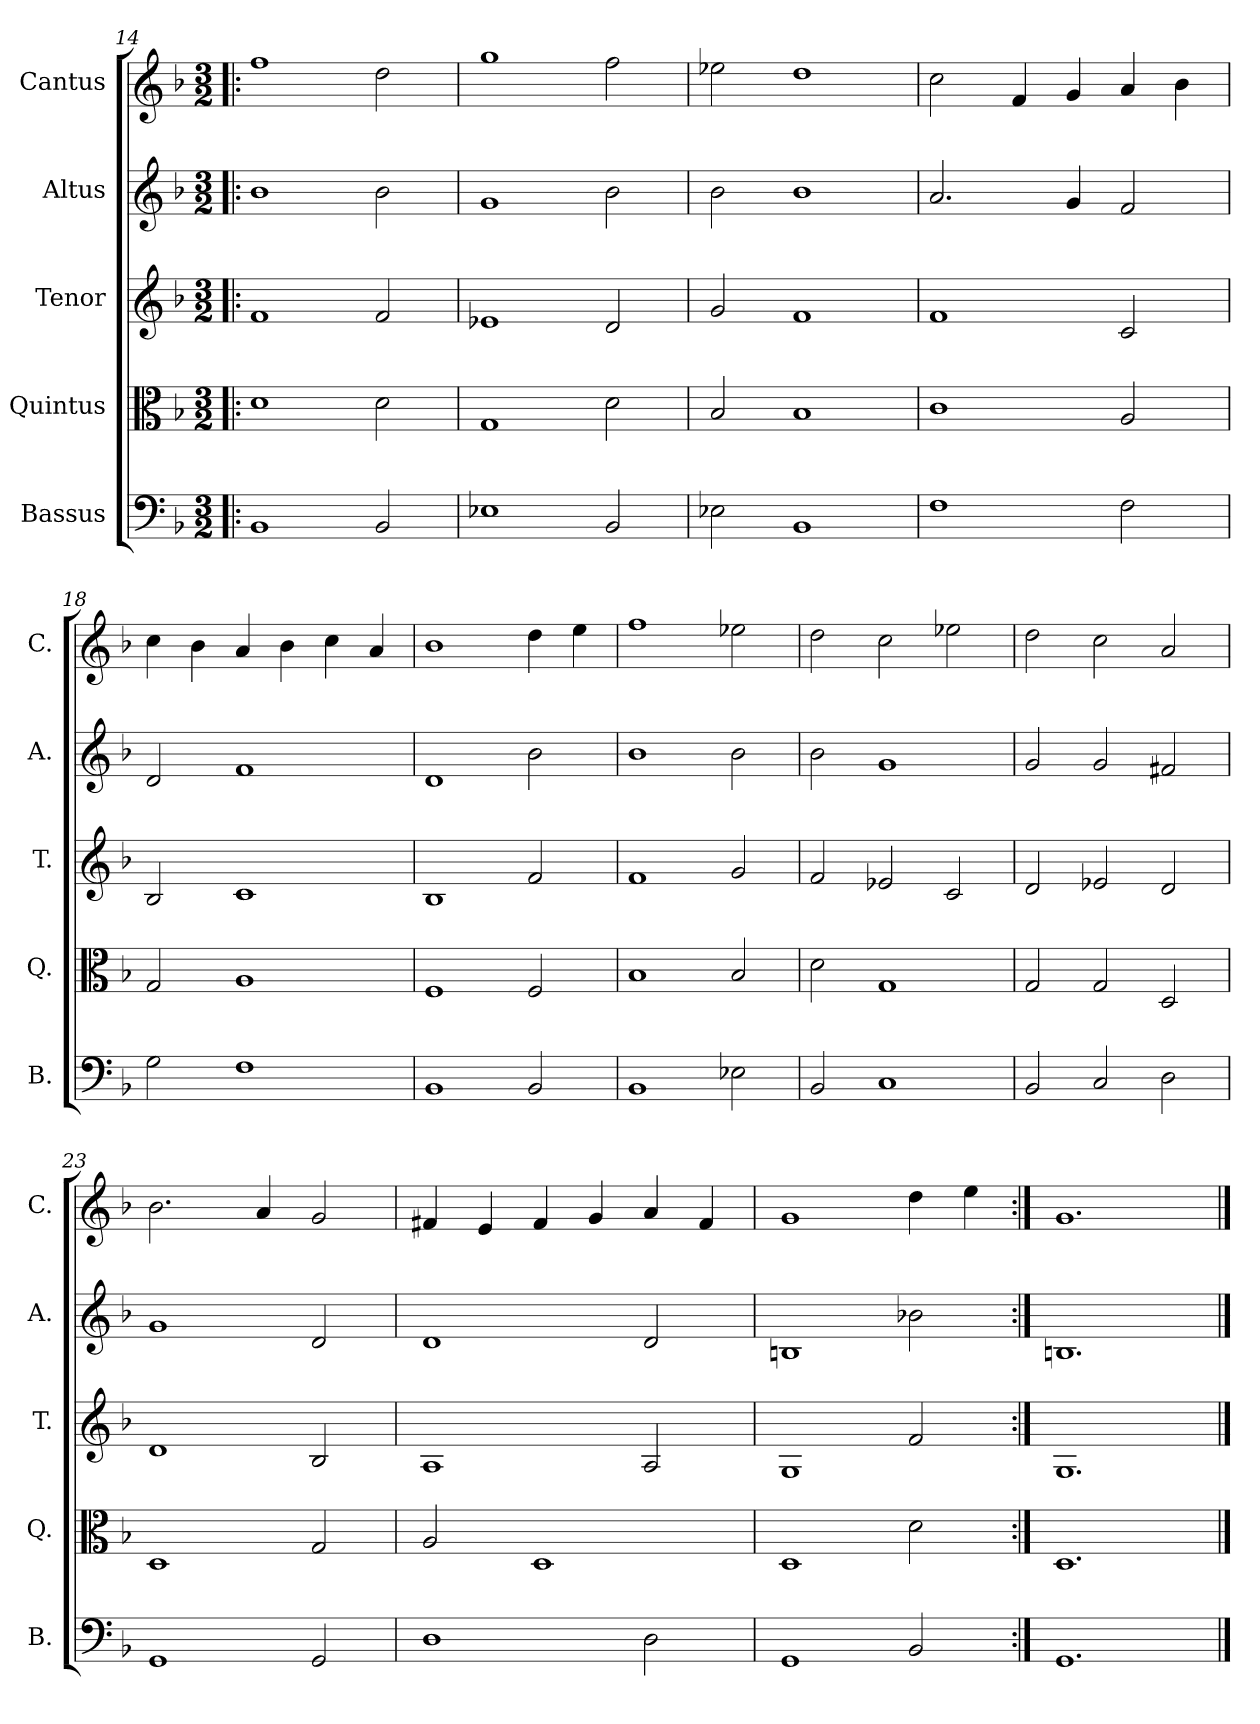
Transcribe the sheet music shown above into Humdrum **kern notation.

**kern	**kern	**kern	**kern	**kern
*part5	*part4	*part3	*part2	*part1
*staff5	*staff4	*staff3	*staff2	*staff1
*I"Bassus	*I"Quintus	*I"Tenor	*I"Altus	*I"Cantus
*I'B.	*I'Q.	*I'T.	*I'A.	*I'C.
*clefF4	*clefC3	*clefG2	*clefG2	*clefG2
*k[b-]	*k[b-]	*k[b-]	*k[b-]	*k[b-]
*F:	*F:	*F:	*F:	*F:
*M3/2	*M3/2	*M3/2	*M3/2	*M3/2
=14!|:	=14!|:	=14!|:	=14!|:	=14!|:
1BB-/	1d\	1f/	1b-\	1ff\
2BB-/	2d\	2f/	2b-\	2dd\
!!LO:LB:g=z
=15	=15	=15	=15	=15
1E-X\	1G/	1e-X/	1g/	1gg\
2BB-/	2d\	2d/	2b-\	2ff\
=16	=16	=16	=16	=16
2E-X\	2B-/	2g/	2b-\	2ee-X\
1BB-/	1B-/	1f/	1b-\	1dd\
=17	=17	=17	=17	=17
1F\	1c\	1f/	2.a/	2cc\
.	.	.	.	4f/
.	.	.	4g/	4g/
2F\	2A/	2c/	2f/	4a/
.	.	.	.	4b-\
=18	=18	=18	=18	=18
2G\	2G/	2B-/	2d/	4cc\
.	.	.	.	4b-\
1F\	1A/	1c/	1f/	4a/
.	.	.	.	4b-\
.	.	.	.	4cc\
.	.	.	.	4a/
=19	=19	=19	=19	=19
1BB-/	1F/	1B-/	1d/	1b-\
2BB-/	2F/	2f/	2b-\	4dd\
.	.	.	.	4ee\
!!LO:PB:g=z
=20	=20	=20	=20	=20
1BB-/	1B-/	1f/	1b-\	1ff\
2E-X\	2B-/	2g/	2b-\	2ee-X\
=21	=21	=21	=21	=21
2BB-/	2d\	2f/	2b-\	2dd\
1C/	1G/	2e-X/	1g/	2cc\
.	.	2c/	.	2ee-X\
=22	=22	=22	=22	=22
2BB-/	2G/	2d/	2g/	2dd\
2C/	2G/	2e-X/	2g/	2cc\
2D\	2D/	2d/	2f#X/	2a/
!!LO:LB:g=z
=23	=23	=23	=23	=23
1GG/	1D/	1d/	1g/	2.b-\
.	.	.	.	4a/
2GG/	2G/	2B-/	2d/	2g/
=24	=24	=24	=24	=24
1D\	2A/	1A/	1d/	4f#X/
.	.	.	.	4e/
.	1D/	.	.	4f#/
.	.	.	.	4g/
2D\	.	2A/	2d/	4a/
.	.	.	.	4f#/
=25	=25	=25	=25	=25
1GG/	1D/	1G/	1Bn/	1g/
2BB-/	2d\	2f/	2b-X\	4dd\
.	.	.	.	4ee\
=26:|!	=26:|!	=26:|!	=26:|!	=26:|!
1.GG/	1.D/	1.G/	1.Bn/	1.g/
==	==	==	==	==
*-	*-	*-	*-	*-
